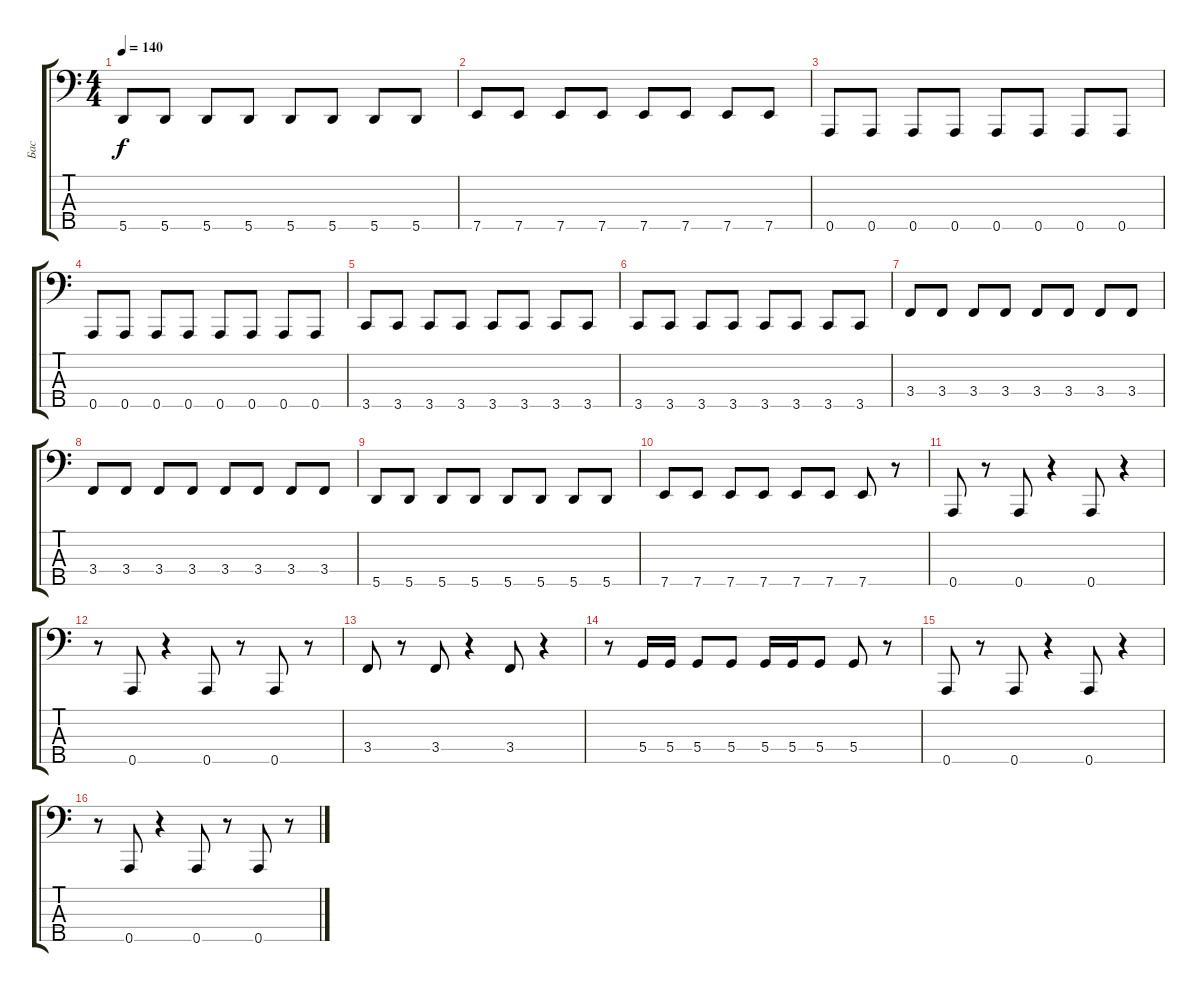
\track ("Бас" "Бас") {instrument electricbassfinger}
\staff {score tabs}
\tuning (F2 C2 G1 D1 A0) {hide}
\ts (4 4)
\tempo 140
\clef f4
\ks c
5.5.8{dy f} 5.5.8 5.5.8 5.5.8 5.5.8 5.5.8 5.5.8 5.5.8 |
7.5.8 7.5.8 7.5.8 7.5.8 7.5.8 7.5.8 7.5.8 7.5.8 |
0.5.8 0.5.8 0.5.8 0.5.8 0.5.8 0.5.8 0.5.8 0.5.8 |
0.5.8 0.5.8 0.5.8 0.5.8 0.5.8 0.5.8 0.5.8 0.5.8 |
3.5.8 3.5.8 3.5.8 3.5.8 3.5.8 3.5.8 3.5.8 3.5.8 |
3.5.8 3.5.8 3.5.8 3.5.8 3.5.8 3.5.8 3.5.8 3.5.8 |
3.4.8 3.4.8 3.4.8 3.4.8 3.4.8 3.4.8 3.4.8 3.4.8 |
3.4.8 3.4.8 3.4.8 3.4.8 3.4.8 3.4.8 3.4.8 3.4.8 |
5.5.8 5.5.8 5.5.8 5.5.8 5.5.8 5.5.8 5.5.8 5.5.8 |
7.5.8 7.5.8 7.5.8 7.5.8 7.5.8 7.5.8 7.5.8 r.8 |
0.5.8 r.8 0.5.8 r.4 0.5.8 r.4 |
r.8 0.5.8 r.4 0.5.8 r.8 0.5.8 r.8 |
3.4.8 r.8 3.4.8 r.4 3.4.8 r.4 |
r.8 5.4.16 5.4.16 5.4.8 5.4.8 5.4.16 5.4.16 5.4.8 5.4.8 r.8 |
0.5.8 r.8 0.5.8 r.4 0.5.8 r.4 |
r.8 0.5.8 r.4 0.5.8 r.8 0.5.8 r.8
